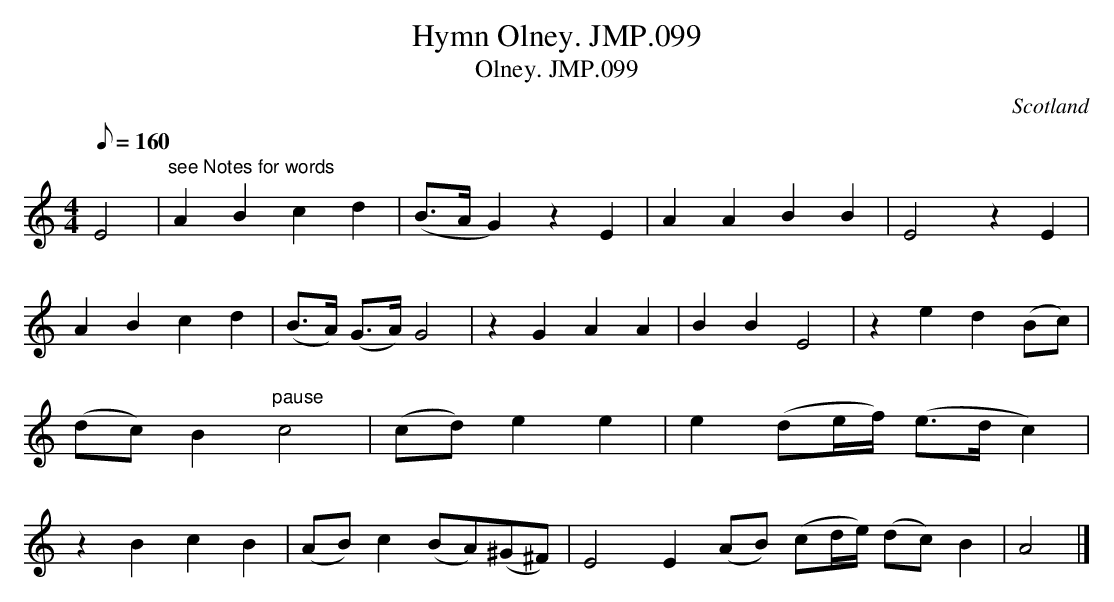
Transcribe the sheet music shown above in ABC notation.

X:1
T:Hymn Olney. JMP.099
T:Olney. JMP.099
M:4/4
L:1/8
Q:160
O:Scotland
K:A minor
E4 |"see Notes for words" A2B2c2d2 |(B>A G2) z2 E2 |\
A2A2B2B2 | E4 z2 E2 | A2B2c2 d2 |\
(B>A) (G>A) G4 | z2 G2 A2 A2 | B2B2 E4 | z2e2d2 (Bc) |\
(dc) B2 "pause"c4 |(cd) e2e2 | e2 (de/f/) (e>dc2) | \
z2B2c2B2 | (AB)c2 (BA)(^G^F) |\
E4 E2 (AB) (cd/e/) (dc)B2 | A4 |]
